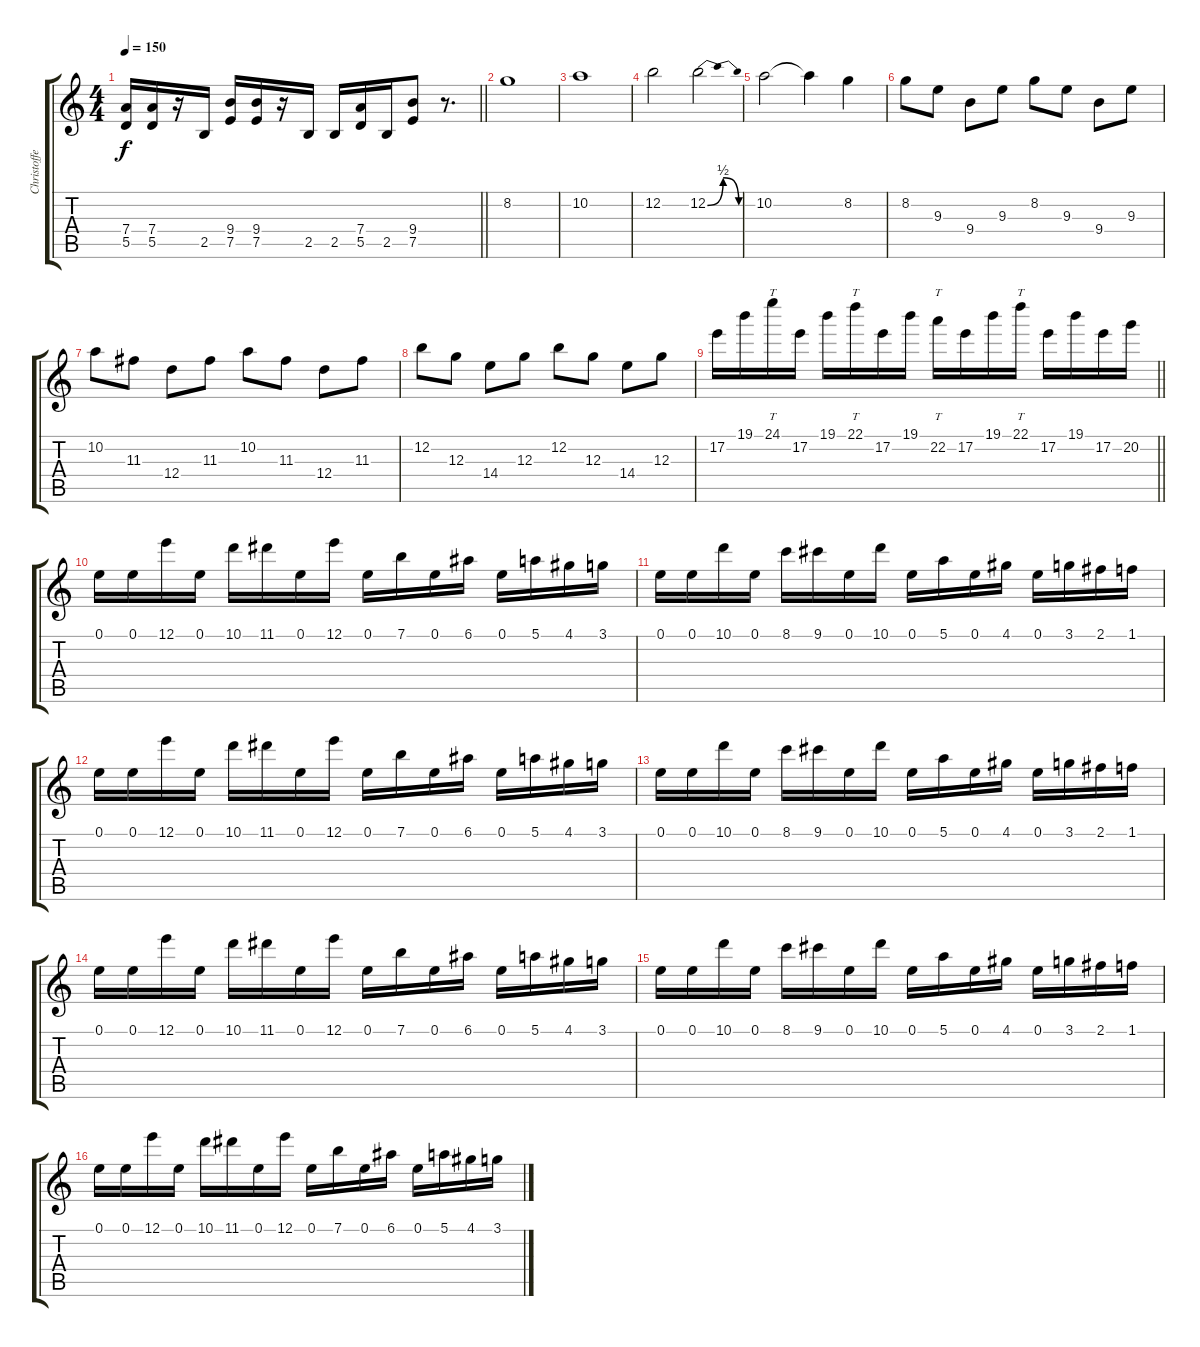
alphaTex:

\track ("Christoffer" "Christoffe") {instrument distortionguitar}
\staff {score tabs}
\tuning (E4 B3 G3 D3 A2 E2) {hide}
\ts (4 4)
\tempo 150
\clef g2
\barLineRight lightlight
\ks c
(7.4 5.5).16{dy f} (7.4 5.5).16 r.16 2.5.16 (9.4 7.5).16 (9.4 7.5).16 r.16 2.5.16 2.5.16 (7.4 5.5).16 2.5.16 (9.4 7.5).8 r.8{d} |
\section ("" "")
8.2.1 |
10.2.1 |
12.2.2 12.2{be (bendrelease 0 0 30 2 30 2 60 0)}.2 |
10.2.2 10.2{t}.4 8.2.4 |
8.2.8 9.3.8 9.4.8 9.3.8 8.2.8 9.3.8 9.4.8 9.3.8 |
10.2.8 11.3.8 12.4.8 11.3.8 10.2.8 11.3.8 12.4.8 11.3.8 |
12.2.8 12.3.8 14.4.8 12.3.8 12.2.8 12.3.8 14.4.8 12.3.8 |
\barLineRight lightlight
17.2.16 19.1.16 24.1.16{tt} 17.2.16 19.1.16 22.1.16{tt} 17.2.16 19.1.16 22.2.16{tt} 17.2.16 19.1.16 22.1.16{tt} 17.2.16 19.1.16 17.2.16 20.2.16 |
\section ("" "")
0.1.16 0.1.16 12.1.16 0.1.16 10.1.16 11.1.16 0.1.16 12.1.16 0.1.16 7.1.16 0.1.16 6.1.16 0.1.16 5.1.16 4.1.16 3.1.16 |
0.1.16 0.1.16 10.1.16 0.1.16 8.1.16 9.1.16 0.1.16 10.1.16 0.1.16 5.1.16 0.1.16 4.1.16 0.1.16 3.1.16 2.1.16 1.1.16 |
0.1.16 0.1.16 12.1.16 0.1.16 10.1.16 11.1.16 0.1.16 12.1.16 0.1.16 7.1.16 0.1.16 6.1.16 0.1.16 5.1.16 4.1.16 3.1.16 |
0.1.16 0.1.16 10.1.16 0.1.16 8.1.16 9.1.16 0.1.16 10.1.16 0.1.16 5.1.16 0.1.16 4.1.16 0.1.16 3.1.16 2.1.16 1.1.16 |
0.1.16 0.1.16 12.1.16 0.1.16 10.1.16 11.1.16 0.1.16 12.1.16 0.1.16 7.1.16 0.1.16 6.1.16 0.1.16 5.1.16 4.1.16 3.1.16 |
0.1.16 0.1.16 10.1.16 0.1.16 8.1.16 9.1.16 0.1.16 10.1.16 0.1.16 5.1.16 0.1.16 4.1.16 0.1.16 3.1.16 2.1.16 1.1.16 |
0.1.16 0.1.16 12.1.16 0.1.16 10.1.16 11.1.16 0.1.16 12.1.16 0.1.16 7.1.16 0.1.16 6.1.16 0.1.16 5.1.16 4.1.16 3.1.16
